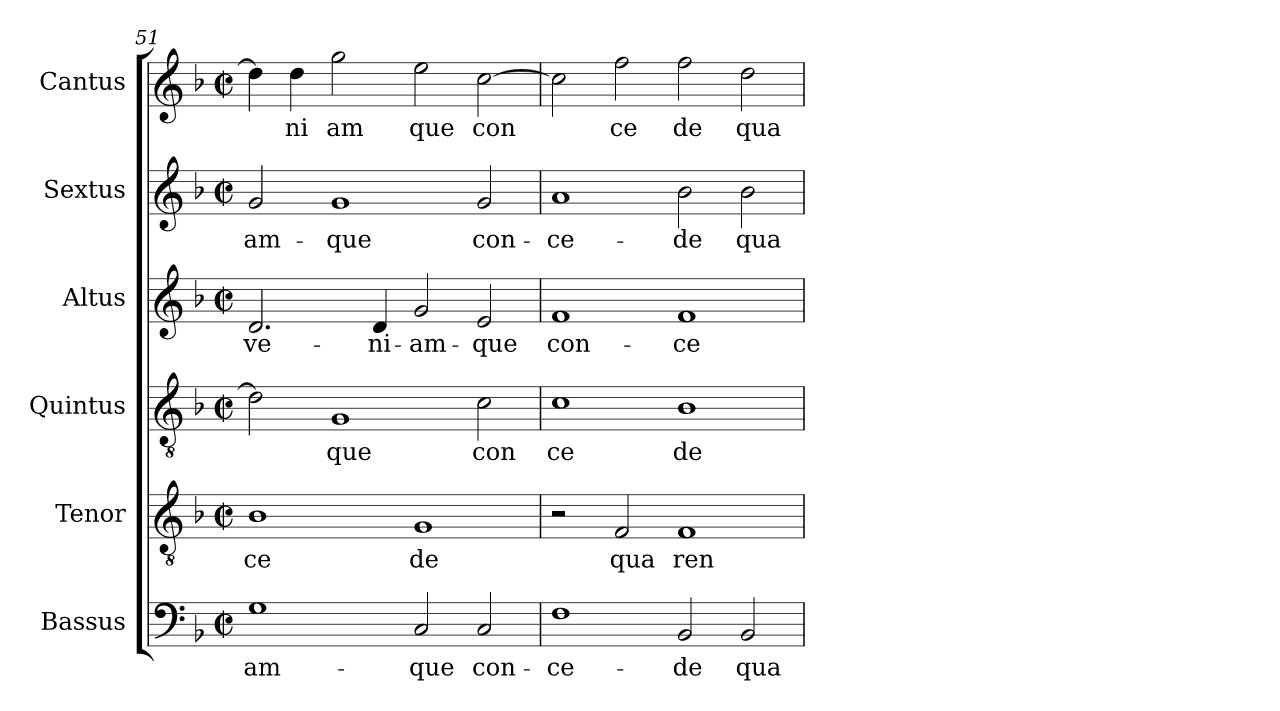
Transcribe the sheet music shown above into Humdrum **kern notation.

**kern	**text	**kern	**text	**kern	**text	**kern	**text	**kern	**text	**kern	**text
*part6	*part6	*part5	*part5	*part4	*part4	*part3	*part3	*part2	*part2	*part1	*part1
*staff6	*staff6	*staff5	*staff5	*staff4	*staff4	*staff3	*staff3	*staff2	*staff2	*staff1	*staff1
*I"Bassus	*	*I"Tenor	*	*I"Quintus	*	*I"Altus	*	*I"Sextus	*	*I"Cantus	*
*clefF4	*	*clefGv2	*	*clefGv2	*	*clefG2	*	*clefG2	*	*clefG2	*
*k[b-]	*	*k[b-]	*	*k[b-]	*	*k[b-]	*	*k[b-]	*	*k[b-]	*
*F:	*	*F:	*	*F:	*	*F:	*	*F:	*	*F:	*
*M2/2	*	*M2/2	*	*M2/2	*	*M2/2	*	*M2/2	*	*M2/2	*
*met(c|)	*	*met(c|)	*	*met(c|)	*	*met(c|)	*	*met(c|)	*	*met(c|)	*
=51	=51	=51	=51	=51	=51	=51	=51	=51	=51	=51	=51
!	!LO:LY:b:cj	!	!LO:LY:b:cj	!	!	!	!LO:LY:b:cj	!	!LO:LY:b:cj	!	!
1G	-am-	1B-	ce	2d\]	.	2.d/	ve-	2g/	-am-	4dd\]	.
!	!	!	!	!	!	!	!	!	!	!	!LO:LY:b:cj
.	.	.	.	.	.	.	.	.	.	4dd\	ni
!	!	!	!	!	!LO:LY:b:cj	!	!	!	!LO:LY:b:cj	!	!LO:LY:b:cj
.	.	.	.	1G	que	.	.	1g	-que	2gg\	am
!	!	!	!	!	!	!	!LO:LY:b:cj	!	!	!	!
.	.	.	.	.	.	4d/	-ni-	.	.	.	.
!	!LO:LY:b:cj	!	!LO:LY:b:cj	!	!	!	!LO:LY:b:cj	!	!	!	!LO:LY:b:cj
2C/	-que	1G	de	.	.	2g/	-am-	.	.	2ee\	que
!	!LO:LY:b:cj	!	!	!	!LO:LY:b:cj	!	!LO:LY:b:cj	!	!LO:LY:b:cj	!	!LO:LY:b
2C/	con-	.	.	2c\	con	2e/	-que	2g/	con-	[>2cc\	con
=52	=52	=52	=52	=52	=52	=52	=52	=52	=52	=52	=52
!	!LO:LY:b:cj	!	!	!	!LO:LY:b:cj	!	!LO:LY:b:cj	!	!LO:LY:b:cj	!	!
1F	-ce-	2r	.	1c	ce	1f	con-	1a	-ce-	2cc\]	.
!	!	!	!LO:LY:b:cj	!	!	!	!	!	!	!	!LO:LY:b:cj
.	.	2F/	qua	.	.	.	.	.	.	2ff\	ce
!	!LO:LY:b:cj	!	!LO:LY:b:cj	!	!LO:LY:b:cj	!	!LO:LY:b:cj	!	!LO:LY:b:cj	!	!LO:LY:b:cj
2BB-/	-de	1F	ren	1B-	de	1f	-ce-	2b-\	-de	2ff\	de
!	!LO:LY:b:cj	!	!	!	!	!	!	!	!LO:LY:b:cj	!	!LO:LY:b:cj
2BB-/	qua-	.	.	.	.	.	.	2b-\	qua-	2dd\	qua
=	=	=	=	=	=	=	=	=	=	=	=
*-	*-	*-	*-	*-	*-	*-	*-	*-	*-	*-	*-
